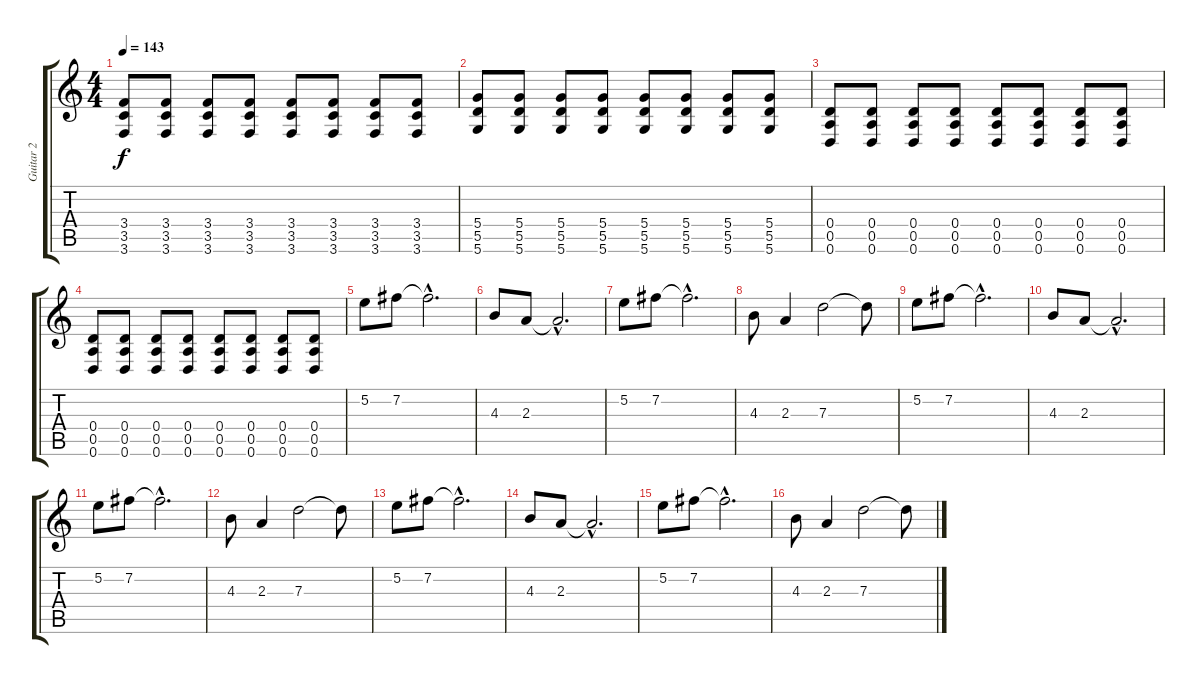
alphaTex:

\track ("Guitar 2" "Guitar 2") {instrument distortionguitar}
\staff {score tabs}
\tuning (E4 B3 G3 D3 A2 D2) {hide}
\ts (4 4)
\tempo 143
\clef g2
\ks c
(3.4 3.5 3.6).8{dy f} (3.4 3.5 3.6).8 (3.4 3.5 3.6).8 (3.4 3.5 3.6).8 (3.4 3.5 3.6).8 (3.4 3.5 3.6).8 (3.4 3.5 3.6).8 (3.4 3.5 3.6).8 |
(5.4 5.5 5.6).8 (5.4 5.5 5.6).8 (5.4 5.5 5.6).8 (5.4 5.5 5.6).8 (5.4 5.5 5.6).8 (5.4 5.5 5.6).8 (5.4 5.5 5.6).8 (5.4 5.5 5.6).8 |
(0.4 0.5 0.6).8 (0.4 0.5 0.6).8 (0.4 0.5 0.6).8 (0.4 0.5 0.6).8 (0.4 0.5 0.6).8 (0.4 0.5 0.6).8 (0.4 0.5 0.6).8 (0.4 0.5 0.6).8 |
(0.4 0.5 0.6).8 (0.4 0.5 0.6).8 (0.4 0.5 0.6).8 (0.4 0.5 0.6).8 (0.4 0.5 0.6).8 (0.4 0.5 0.6).8 (0.4 0.5 0.6).8 (0.4 0.5 0.6).8 |
5.2.8 7.2.8 7.2{hac t}.2{d} |
4.3.8 2.3.8 2.3{hac t}.2{d} |
5.2.8 7.2.8 7.2{hac t}.2{d} |
4.3.8 2.3.4 7.3.2 7.3{t}.8 |
5.2.8 7.2.8 7.2{hac t}.2{d} |
4.3.8 2.3.8 2.3{hac t}.2{d} |
5.2.8 7.2.8 7.2{hac t}.2{d} |
4.3.8 2.3.4 7.3.2 7.3{t}.8 |
5.2.8 7.2.8 7.2{hac t}.2{d} |
4.3.8 2.3.8 2.3{hac t}.2{d} |
5.2.8 7.2.8 7.2{hac t}.2{d} |
4.3.8 2.3.4 7.3.2 7.3{t}.8
